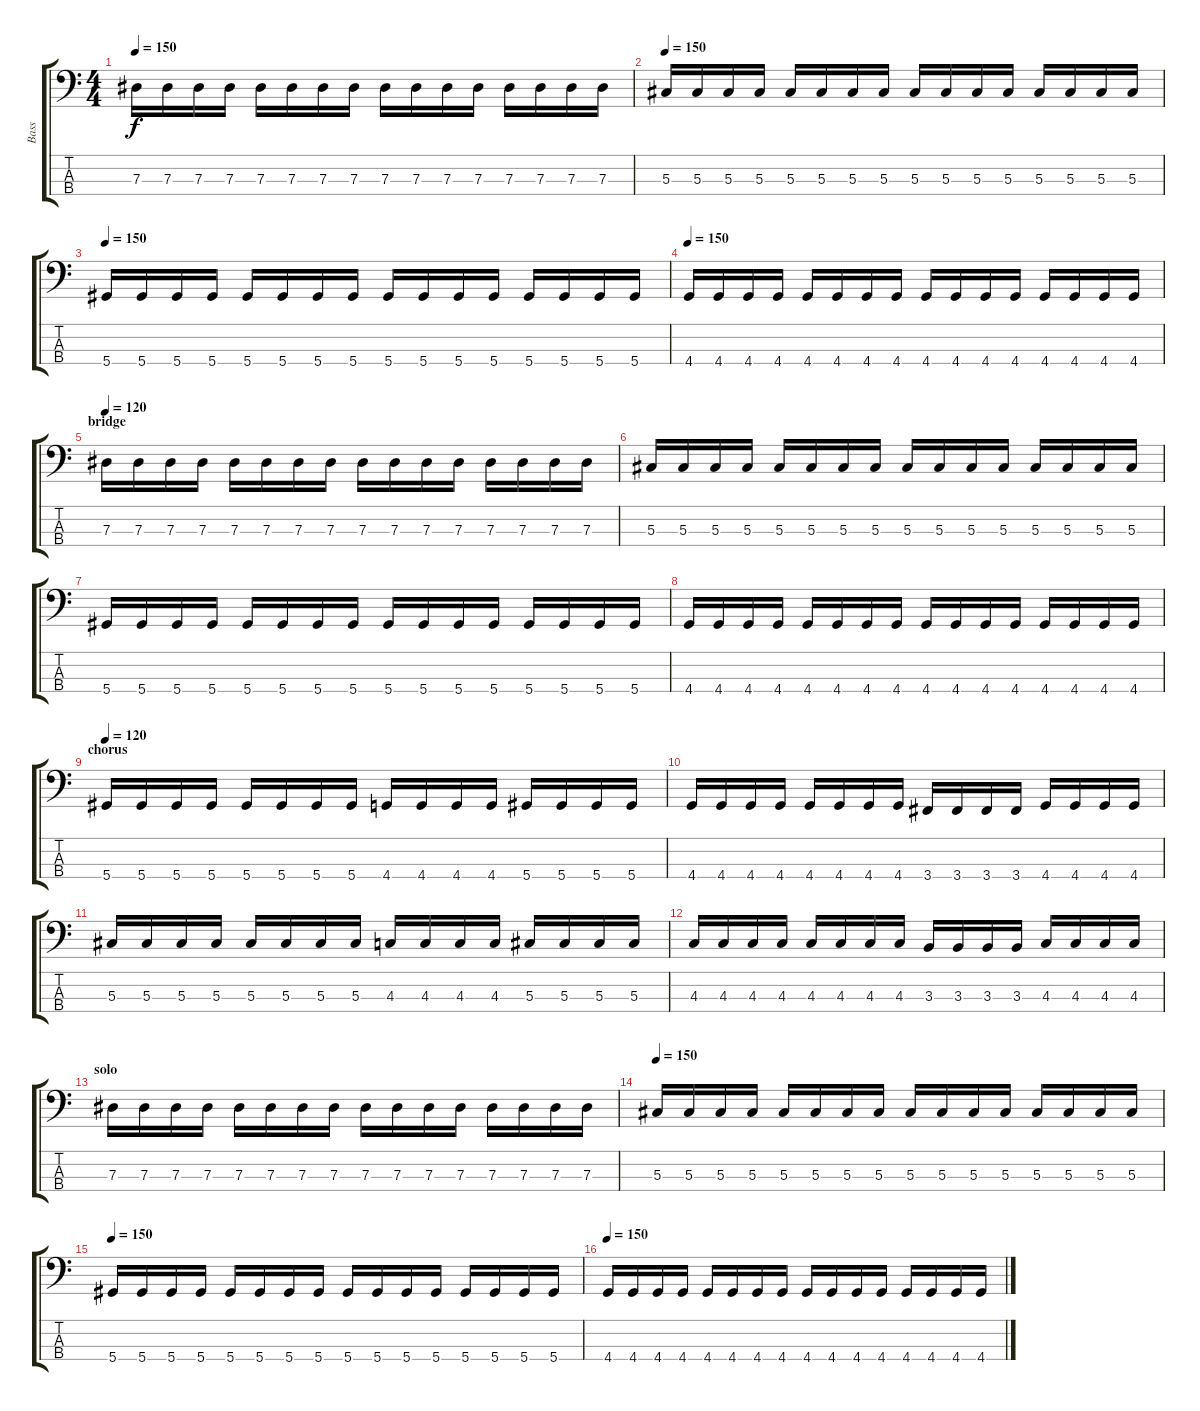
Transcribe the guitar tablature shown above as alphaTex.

\track ("Bass" "Bass") {instrument electricbasspick}
\staff {score tabs}
\tuning (Gb2 Db2 Ab1 Eb1) {hide}
\ts (4 4)
\tempo 150
\clef f4
\ks c
7.3.16{dy f} 7.3.16 7.3.16 7.3.16 7.3.16 7.3.16 7.3.16 7.3.16 7.3.16 7.3.16 7.3.16 7.3.16 7.3.16 7.3.16 7.3.16 7.3.16 |
\tempo 150
5.3.16 5.3.16 5.3.16 5.3.16 5.3.16 5.3.16 5.3.16 5.3.16 5.3.16 5.3.16 5.3.16 5.3.16 5.3.16 5.3.16 5.3.16 5.3.16 |
\tempo 150
5.4.16 5.4.16 5.4.16 5.4.16 5.4.16 5.4.16 5.4.16 5.4.16 5.4.16 5.4.16 5.4.16 5.4.16 5.4.16 5.4.16 5.4.16 5.4.16 |
\tempo 150
4.4.16 4.4.16 4.4.16 4.4.16 4.4.16 4.4.16 4.4.16 4.4.16 4.4.16 4.4.16 4.4.16 4.4.16 4.4.16 4.4.16 4.4.16 4.4.16 |
\section ("" "bridge")
\tempo 120
7.3.16 7.3.16 7.3.16 7.3.16 7.3.16 7.3.16 7.3.16 7.3.16 7.3.16 7.3.16 7.3.16 7.3.16 7.3.16 7.3.16 7.3.16 7.3.16 |
5.3.16 5.3.16 5.3.16 5.3.16 5.3.16 5.3.16 5.3.16 5.3.16 5.3.16 5.3.16 5.3.16 5.3.16 5.3.16 5.3.16 5.3.16 5.3.16 |
5.4.16 5.4.16 5.4.16 5.4.16 5.4.16 5.4.16 5.4.16 5.4.16 5.4.16 5.4.16 5.4.16 5.4.16 5.4.16 5.4.16 5.4.16 5.4.16 |
4.4.16 4.4.16 4.4.16 4.4.16 4.4.16 4.4.16 4.4.16 4.4.16 4.4.16 4.4.16 4.4.16 4.4.16 4.4.16 4.4.16 4.4.16 4.4.16 |
\section ("" "chorus")
\tempo 120
5.4.16 5.4.16 5.4.16 5.4.16 5.4.16 5.4.16 5.4.16 5.4.16 4.4.16 4.4.16 4.4.16 4.4.16 5.4.16 5.4.16 5.4.16 5.4.16 |
4.4.16 4.4.16 4.4.16 4.4.16 4.4.16 4.4.16 4.4.16 4.4.16 3.4.16 3.4.16 3.4.16 3.4.16 4.4.16 4.4.16 4.4.16 4.4.16 |
5.3.16 5.3.16 5.3.16 5.3.16 5.3.16 5.3.16 5.3.16 5.3.16 4.3.16 4.3.16 4.3.16 4.3.16 5.3.16 5.3.16 5.3.16 5.3.16 |
4.3.16 4.3.16 4.3.16 4.3.16 4.3.16 4.3.16 4.3.16 4.3.16 3.3.16 3.3.16 3.3.16 3.3.16 4.3.16 4.3.16 4.3.16 4.3.16 |
\section ("" "solo")
7.3.16 7.3.16 7.3.16 7.3.16 7.3.16 7.3.16 7.3.16 7.3.16 7.3.16 7.3.16 7.3.16 7.3.16 7.3.16 7.3.16 7.3.16 7.3.16 |
\tempo 150
5.3.16 5.3.16 5.3.16 5.3.16 5.3.16 5.3.16 5.3.16 5.3.16 5.3.16 5.3.16 5.3.16 5.3.16 5.3.16 5.3.16 5.3.16 5.3.16 |
\tempo 150
5.4.16 5.4.16 5.4.16 5.4.16 5.4.16 5.4.16 5.4.16 5.4.16 5.4.16 5.4.16 5.4.16 5.4.16 5.4.16 5.4.16 5.4.16 5.4.16 |
\tempo 150
4.4.16 4.4.16 4.4.16 4.4.16 4.4.16 4.4.16 4.4.16 4.4.16 4.4.16 4.4.16 4.4.16 4.4.16 4.4.16 4.4.16 4.4.16 4.4.16
